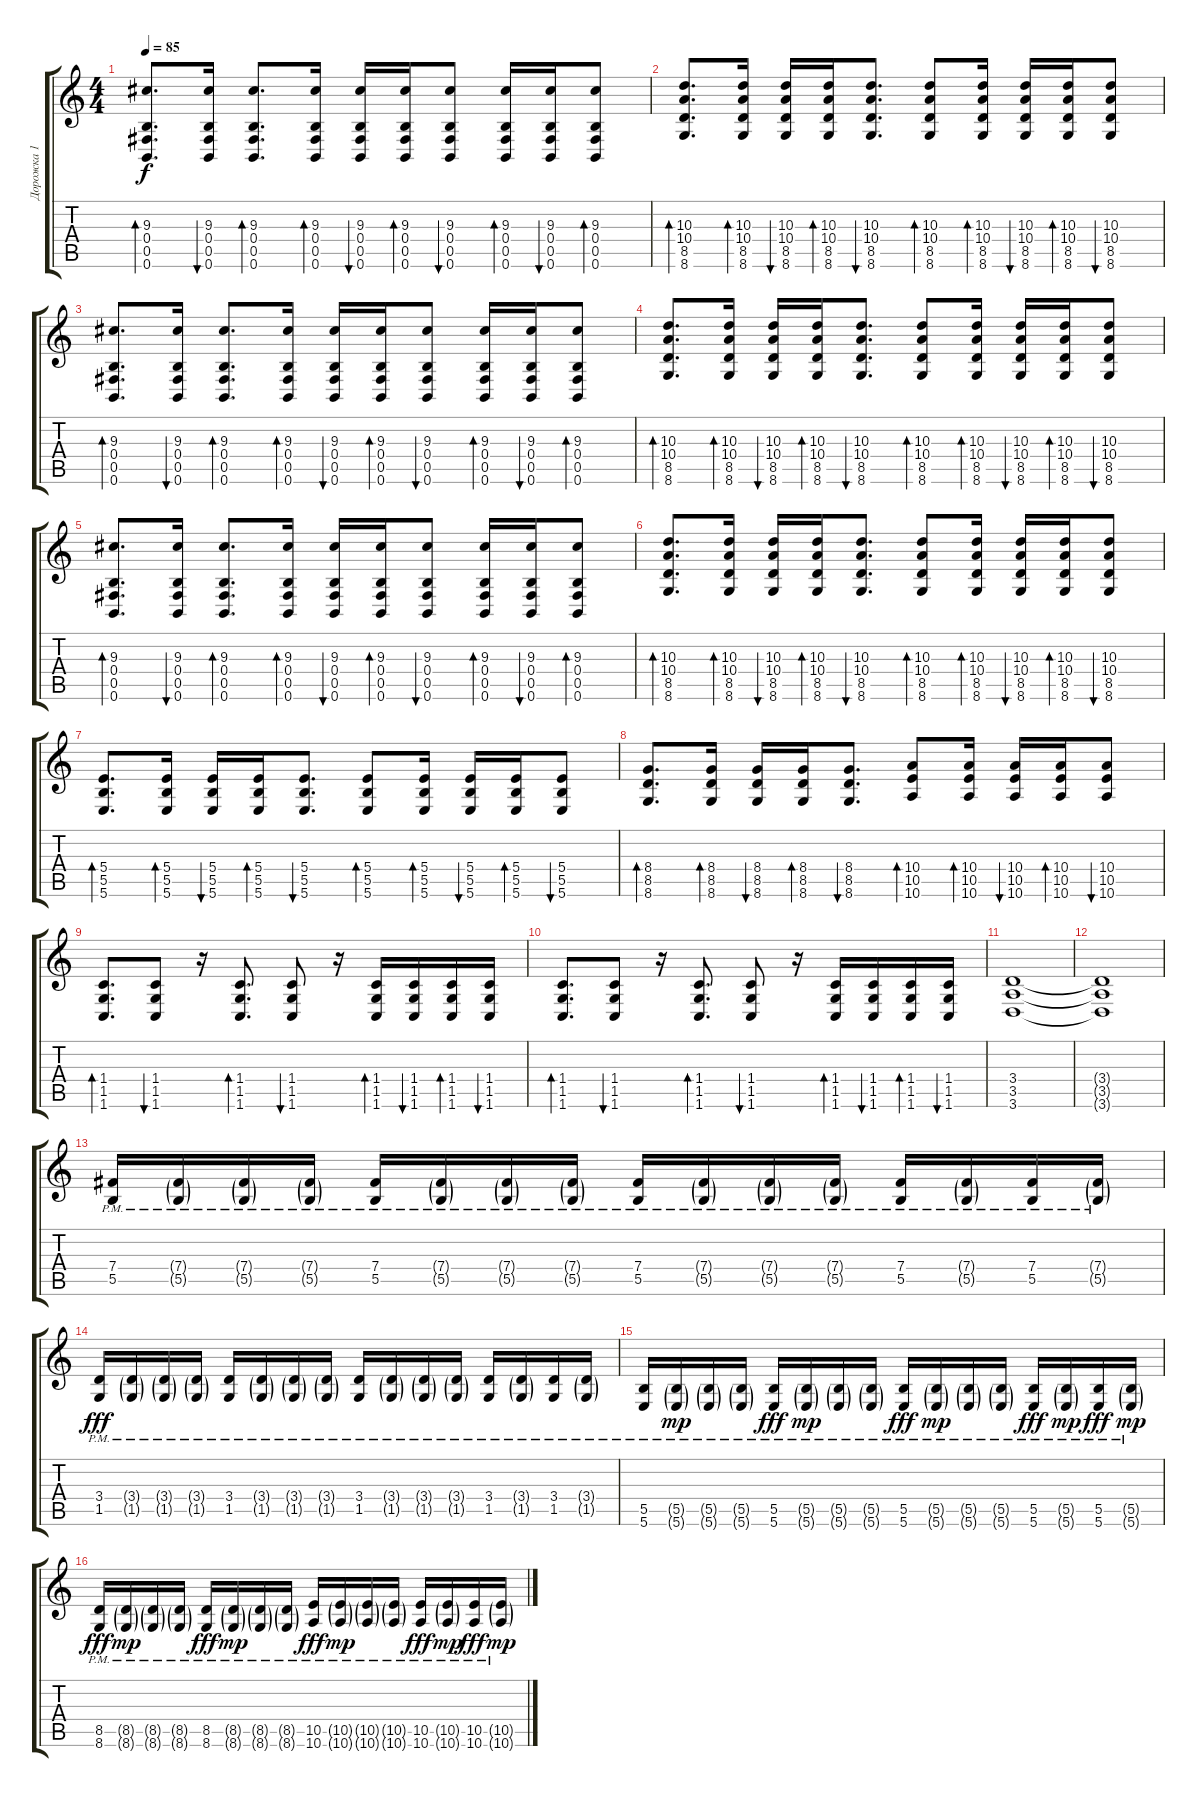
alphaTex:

\track ("Дорожка 1" "Дорожка 1") {instrument distortionguitar}
\staff {score tabs}
\tuning (Db4 Ab3 E3 B2 Gb2 B1) {hide}
\ts (4 4)
\tempo 85
\clef g2
\ks c
(9.3 0.4 0.5 0.6).8{d bd 60 dy f} (9.3 0.4 0.5 0.6).16{bu 60} (9.3 0.4 0.5 0.6).8{d bd 60} (9.3 0.4 0.5 0.6).16{bd 60} (9.3 0.4 0.5 0.6).16{bu 60} (9.3 0.4 0.5 0.6).16{bd 60} (9.3 0.4 0.5 0.6).8{bu 60} (9.3 0.4 0.5 0.6).16{bd 60} (9.3 0.4 0.5 0.6).16{bu 60} (9.3 0.4 0.5 0.6).8{bd 60} |
(10.3 10.4 8.5 8.6).8{d bd 60} (10.3 10.4 8.5 8.6).16{bd 60} (10.3 10.4 8.5 8.6).16{bu 60} (10.3 10.4 8.5 8.6).16{bd 60} (10.3 10.4 8.5 8.6).8{d bu 60} (10.3 10.4 8.5 8.6).8{bd 60} (10.3 10.4 8.5 8.6).16{bd 60} (10.3 10.4 8.5 8.6).16{bu 60} (10.3 10.4 8.5 8.6).16{bd 60} (10.3 10.4 8.5 8.6).8{bu 60} |
(9.3 0.4 0.5 0.6).8{d bd 60} (9.3 0.4 0.5 0.6).16{bu 60} (9.3 0.4 0.5 0.6).8{d bd 60} (9.3 0.4 0.5 0.6).16{bd 60} (9.3 0.4 0.5 0.6).16{bu 60} (9.3 0.4 0.5 0.6).16{bd 60} (9.3 0.4 0.5 0.6).8{bu 60} (9.3 0.4 0.5 0.6).16{bd 60} (9.3 0.4 0.5 0.6).16{bu 60} (9.3 0.4 0.5 0.6).8{bd 60} |
(10.3 10.4 8.5 8.6).8{d bd 60} (10.3 10.4 8.5 8.6).16{bd 60} (10.3 10.4 8.5 8.6).16{bu 60} (10.3 10.4 8.5 8.6).16{bd 60} (10.3 10.4 8.5 8.6).8{d bu 60} (10.3 10.4 8.5 8.6).8{bd 60} (10.3 10.4 8.5 8.6).16{bd 60} (10.3 10.4 8.5 8.6).16{bu 60} (10.3 10.4 8.5 8.6).16{bd 60} (10.3 10.4 8.5 8.6).8{bu 60} |
(9.3 0.4 0.5 0.6).8{d bd 60} (9.3 0.4 0.5 0.6).16{bu 60} (9.3 0.4 0.5 0.6).8{d bd 60} (9.3 0.4 0.5 0.6).16{bd 60} (9.3 0.4 0.5 0.6).16{bu 60} (9.3 0.4 0.5 0.6).16{bd 60} (9.3 0.4 0.5 0.6).8{bu 60} (9.3 0.4 0.5 0.6).16{bd 60} (9.3 0.4 0.5 0.6).16{bu 60} (9.3 0.4 0.5 0.6).8{bd 60} |
(10.3 10.4 8.5 8.6).8{d bd 60} (10.3 10.4 8.5 8.6).16{bd 60} (10.3 10.4 8.5 8.6).16{bu 60} (10.3 10.4 8.5 8.6).16{bd 60} (10.3 10.4 8.5 8.6).8{d bu 60} (10.3 10.4 8.5 8.6).8{bd 60} (10.3 10.4 8.5 8.6).16{bd 60} (10.3 10.4 8.5 8.6).16{bu 60} (10.3 10.4 8.5 8.6).16{bd 60} (10.3 10.4 8.5 8.6).8{bu 60} |
(5.4 5.5 5.6).8{d bd 60} (5.4 5.5 5.6).16{bd 60} (5.4 5.5 5.6).16{bu 60} (5.4 5.5 5.6).16{bd 60} (5.4 5.5 5.6).8{d bu 60} (5.4 5.5 5.6).8{bd 60} (5.4 5.5 5.6).16{bd 60} (5.4 5.5 5.6).16{bu 60} (5.4 5.5 5.6).16{bd 60} (5.4 5.5 5.6).8{bu 60} |
(8.4 8.5 8.6).8{d bd 60} (8.4 8.5 8.6).16{bd 60} (8.4 8.5 8.6).16{bu 60} (8.4 8.5 8.6).16{bd 60} (8.4 8.5 8.6).8{d bu 60} (10.4 10.5 10.6).8{bd 60} (10.4 10.5 10.6).16{bd 60} (10.4 10.5 10.6).16{bu 60} (10.4 10.5 10.6).16{bd 60} (10.4 10.5 10.6).8{bu 60} |
(1.4 1.5 1.6).8{d bd 60} (1.4 1.5 1.6).8{bu 60} r.16 (1.4 1.5 1.6).8{d bd 60} (1.4 1.5 1.6).8{bu 60} r.16 (1.4 1.5 1.6).16{bd 60} (1.4 1.5 1.6).16{bu 60} (1.4 1.5 1.6).16{bd 60} (1.4 1.5 1.6).16{bu 60} |
(1.4 1.5 1.6).8{d bd 60} (1.4 1.5 1.6).8{bu 60} r.16 (1.4 1.5 1.6).8{d bd 60} (1.4 1.5 1.6).8{bu 60} r.16 (1.4 1.5 1.6).16{bd 60} (1.4 1.5 1.6).16{bu 60} (1.4 1.5 1.6).16{bd 60} (1.4 1.5 1.6).16{bu 60} |
(3.4 3.5 3.6).1 |
(3.4{t} 3.5{t} 3.6{t}).1 |
(7.4{pm} 5.5{pm}).16 (7.4{g pm} 5.5{g pm}).16 (7.4{g pm} 5.5{g pm}).16 (7.4{g pm} 5.5{g pm}).16 (7.4{pm} 5.5{pm}).16 (7.4{g pm} 5.5{g pm}).16 (7.4{g pm} 5.5{g pm}).16 (7.4{g pm} 5.5{g pm}).16 (7.4{pm} 5.5{pm}).16 (7.4{g pm} 5.5{g pm}).16 (7.4{g pm} 5.5{g pm}).16 (7.4{g pm} 5.5{g pm}).16 (7.4{pm} 5.5{pm}).16 (7.4{g pm} 5.5{g pm}).16 (7.4{pm} 5.5{pm}).16 (7.4{g pm} 5.5{g pm}).16 |
(3.4{pm} 1.5{pm}).16{dy fff} (3.4{g pm} 1.5{g pm}).16 (3.4{g pm} 1.5{g pm}).16 (3.4{g pm} 1.5{g pm}).16 (3.4{pm} 1.5{pm}).16 (3.4{g pm} 1.5{g pm}).16 (3.4{g pm} 1.5{g pm}).16 (3.4{g pm} 1.5{g pm}).16 (3.4{pm} 1.5{pm}).16 (3.4{g pm} 1.5{g pm}).16 (3.4{g pm} 1.5{g pm}).16 (3.4{g pm} 1.5{g pm}).16 (3.4{pm} 1.5{pm}).16 (3.4{g pm} 1.5{g pm}).16 (3.4{pm} 1.5{pm}).16 (3.4{g pm} 1.5{g pm}).16 |
(5.5{pm} 5.6).16 (5.5{g pm} 5.6{g}).16{dy mp} (5.5{g pm} 5.6{g}).16 (5.5{g pm} 5.6{g}).16 (5.5{pm} 5.6).16{dy fff} (5.5{g pm} 5.6{g}).16{dy mp} (5.5{g pm} 5.6{g}).16 (5.5{g pm} 5.6{g}).16 (5.5{pm} 5.6).16{dy fff} (5.5{g pm} 5.6{g}).16{dy mp} (5.5{g pm} 5.6{g}).16 (5.5{g pm} 5.6{g}).16 (5.5{pm} 5.6).16{dy fff} (5.5{g pm} 5.6{g}).16{dy mp} (5.5{pm} 5.6).16{dy fff} (5.5{g pm} 5.6{g}).16{dy mp} |
(8.5{pm} 8.6).16{dy fff} (8.5{g pm} 8.6{g}).16{dy mp} (8.5{g pm} 8.6{g}).16 (8.5{g pm} 8.6{g}).16 (8.5{pm} 8.6).16{dy fff} (8.5{g pm} 8.6{g}).16{dy mp} (8.5{g pm} 8.6{g}).16 (8.5{g pm} 8.6{g}).16 (10.5{pm} 10.6).16{dy fff} (10.5{g pm} 10.6{g}).16{dy mp} (10.5{g pm} 10.6{g}).16 (10.5{g pm} 10.6{g}).16 (10.5{pm} 10.6).16{dy fff} (10.5{g pm} 10.6{g}).16{dy mp} (10.5{pm} 10.6).16{dy fff} (10.5{g pm} 10.6{g}).16{dy mp}
